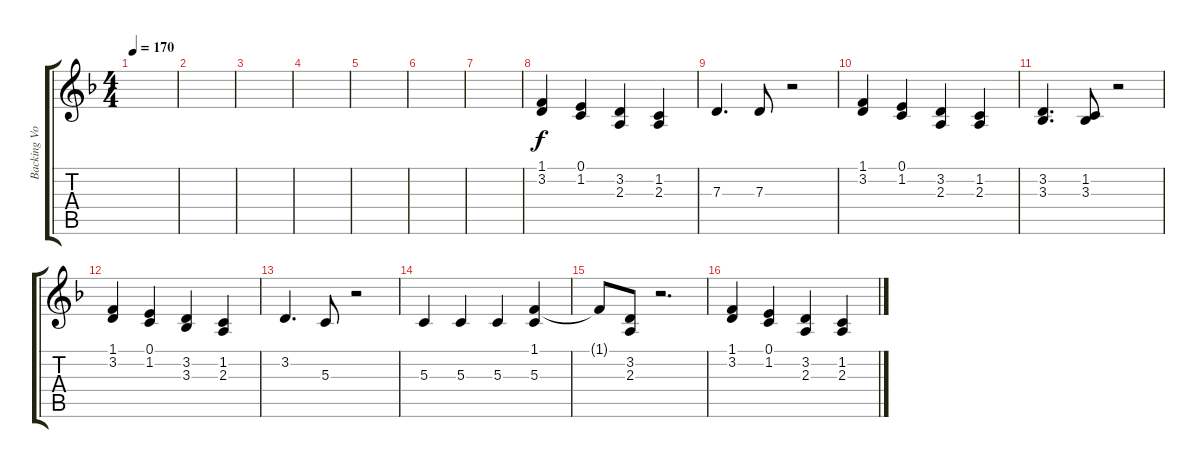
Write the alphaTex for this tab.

\track ("Backing Vocals" "Backing Vo") {instrument synthvoice}
\staff {score tabs}
\tuning (E4 B3 G3 D3 A2 E2) {hide}
\ts (4 4)
\tempo 170
\clef g2
\ks dminor
|
|
|
|
|
|
|
(1.1 3.2).4 (0.1 1.2).4 (3.2 2.3).4 (1.2 2.3).4 |
7.3.4{d} 7.3.8 r.2 |
(1.1 3.2).4 (0.1 1.2).4 (3.2 2.3).4 (1.2 2.3).4 |
(3.2 3.3).4{d} (1.2 3.3).8 r.2 |
(1.1 3.2).4 (0.1 1.2).4 (3.2 3.3).4 (1.2 2.3).4 |
3.2.4{d} 5.3.8 r.2 |
5.3.4 5.3.4 5.3.4 (1.1 5.3).4 |
1.1{t}.8 (3.2 2.3).8 r.2{d} |
(1.1 3.2).4 (0.1 1.2).4 (3.2 2.3).4 (1.2 2.3).4
